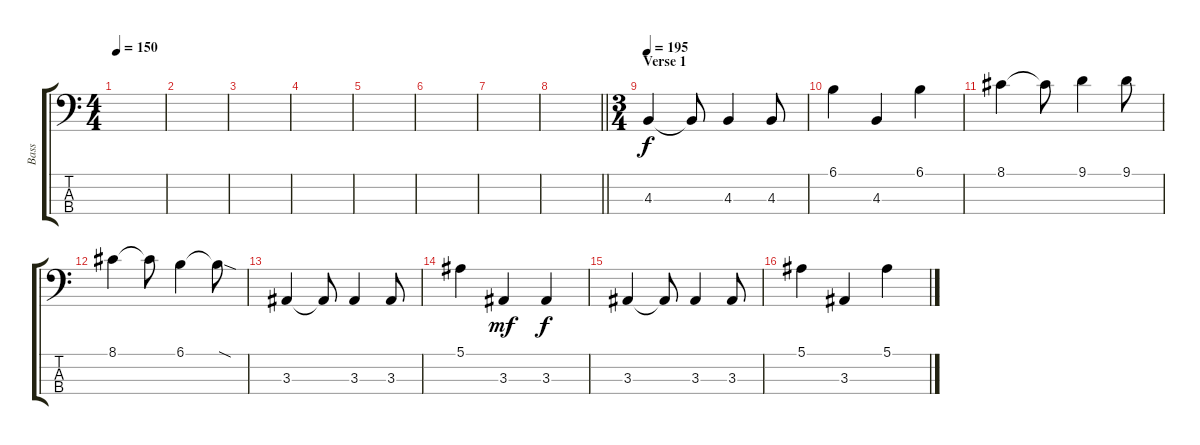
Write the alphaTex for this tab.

\track ("Bass" "Bass") {instrument electricbassfinger}
\staff {score tabs}
\tuning (F2 C2 G1 D1) {hide}
\ts (4 4)
\tempo 150
\clef f4
\ks c
|
|
|
|
|
|
|
\barLineRight lightlight
|
\ts (3 4)
\section ("" "Verse 1")
\tempo 195
4.3.4 4.3{t}.8 4.3.4 4.3.8 |
6.1.4 4.3.4 6.1.4 |
8.1.4 8.1{t}.8 9.1.4 9.1.8 |
8.1.4 8.1{t}.8 6.1.4 6.1{sod t}.8 |
3.3.4 3.3{t}.8 3.3.4 3.3.8 |
5.1.4 3.3.4{dy mf} 3.3.4{dy f} |
3.3.4 3.3{t}.8 3.3.4 3.3.8 |
5.1.4 3.3.4 5.1.4
